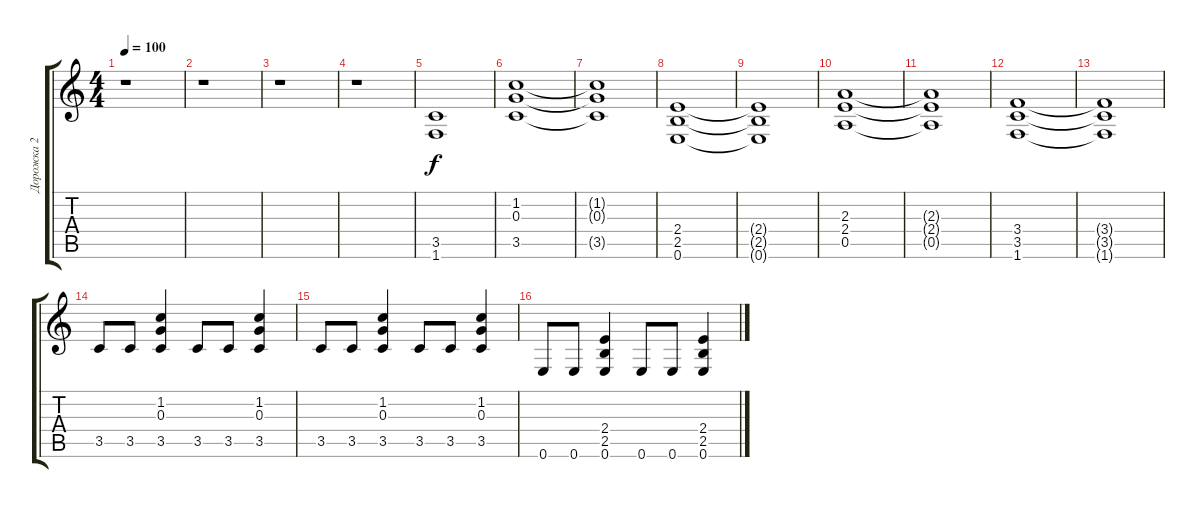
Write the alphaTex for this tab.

\track ("Дорожка 2" "Дорожка 2") {instrument distortionguitar}
\staff {score tabs}
\tuning (E4 B3 G3 D3 A2 E2) {hide}
\ts (4 4)
\tempo 100
\clef g2
\ks c
r.1{dy f} |
r.1 |
r.1 |
r.1 |
(3.5 1.6).1 |
(1.2 0.3 3.5).1 |
(1.2{t} 0.3{t} 3.5{t}).1 |
(2.4 2.5 0.6).1 |
(2.4{t} 2.5{t} 0.6{t}).1 |
(2.3 2.4 0.5).1 |
(2.3{t} 2.4{t} 0.5{t}).1 |
(3.4 3.5 1.6).1 |
(3.4{t} 3.5{t} 1.6{t}).1 |
3.5.8 3.5.8 (1.2 0.3 3.5).4 3.5.8 3.5.8 (1.2 0.3 3.5).4 |
3.5.8 3.5.8 (1.2 0.3 3.5).4 3.5.8 3.5.8 (1.2 0.3 3.5).4 |
0.6.8 0.6.8 (2.4 2.5 0.6).4 0.6.8 0.6.8 (2.4 2.5 0.6).4
